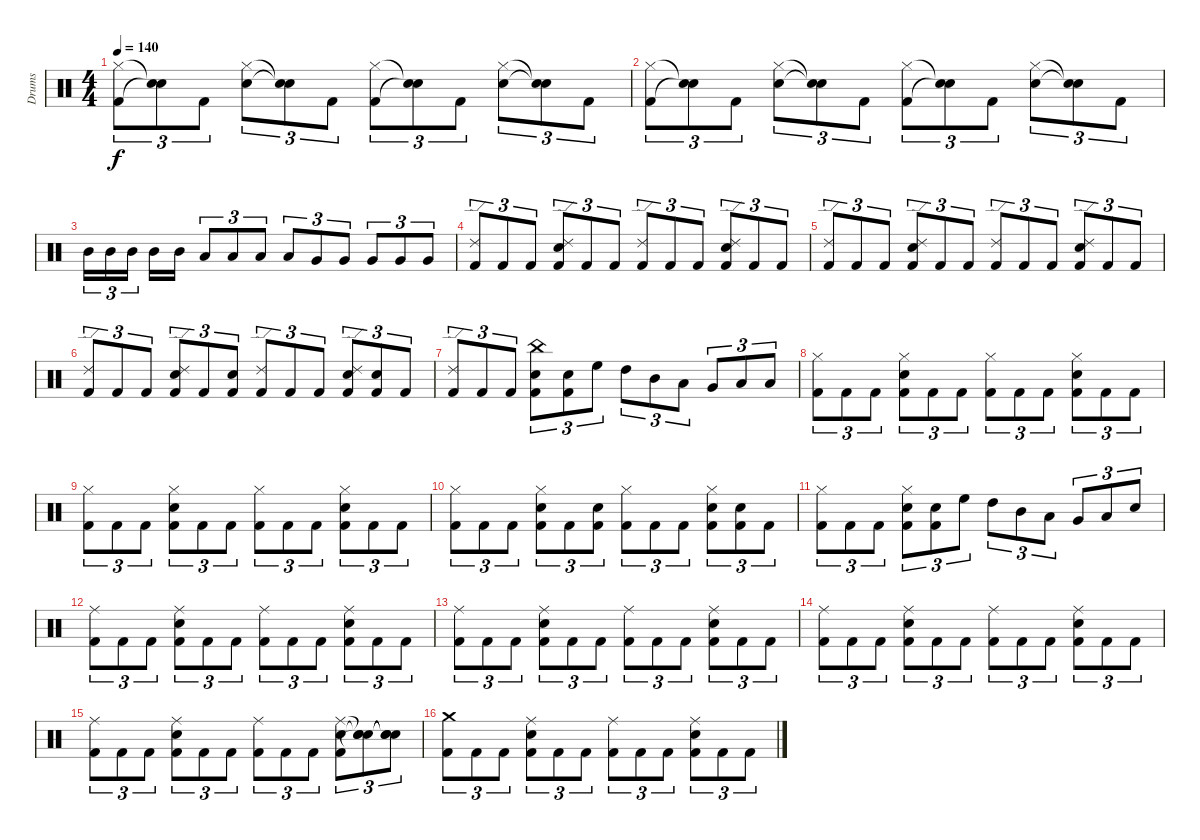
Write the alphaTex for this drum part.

\track ("Drums" "Drums") {instrument percussion}
\staff {score}
\articulation defaults
\ts (4 4)
\tempo 140
\clef neutral
\ks c
("Hi-Hat (closed)" "Kick (hit) 2").8{tu (3 2) dy f} ("Snare (hit)"{t} "Snare (hit)"{t}).8{tu (3 2)} "Kick (hit) 2".8{tu (3 2)} ("Hi-Hat (closed)" "Snare (hit) 2").8{tu (3 2)} ("Snare (hit)"{t} "Snare (hit)"{t}).8{tu (3 2)} "Kick (hit) 2".8{tu (3 2)} ("Hi-Hat (closed)" "Kick (hit) 2").8{tu (3 2)} ("Snare (hit)"{t} "Snare (hit)"{t}).8{tu (3 2)} "Kick (hit) 2".8{tu (3 2)} ("Hi-Hat (closed)" "Snare (hit) 2").8{tu (3 2)} ("Snare (hit)"{t} "Snare (hit)"{t}).8{tu (3 2)} "Kick (hit) 2".8{tu (3 2)} |
("Hi-Hat (closed)" "Kick (hit) 2").8{tu (3 2)} ("Snare (hit)"{t} "Snare (hit)"{t}).8{tu (3 2)} "Kick (hit) 2".8{tu (3 2)} ("Hi-Hat (closed)" "Snare (hit) 2").8{tu (3 2)} ("Snare (hit)"{t} "Snare (hit)"{t}).8{tu (3 2)} "Kick (hit) 2".8{tu (3 2)} ("Hi-Hat (closed)" "Kick (hit) 2").8{tu (3 2)} ("Snare (hit)"{t} "Snare (hit)"{t}).8{tu (3 2)} "Kick (hit) 2".8{tu (3 2)} ("Hi-Hat (closed)" "Snare (hit) 2").8{tu (3 2)} ("Snare (hit)"{t} "Snare (hit)"{t}).8{tu (3 2)} "Kick (hit) 2".8{tu (3 2)} |
"Mid Tom (hit)".16{tu (3 2)} "Mid Tom (hit)".16{tu (3 2)} "Mid Tom (hit)".16{tu (3 2) beam splitsecondary} "Mid Tom (hit)".16 "Mid Tom (hit)".16 "Low Tom (hit)".8{tu (3 2)} "Low Tom (hit)".8{tu (3 2)} "Low Tom (hit)".8{tu (3 2)} "Low Tom (hit)".8{tu (3 2)} "Very Low Tom (hit)".8{tu (3 2)} "Very Low Tom (hit)".8{tu (3 2)} "Very Low Tom (hit)".8{tu (3 2)} "Very Low Tom (hit)".8{tu (3 2)} "Very Low Tom (hit)".8{tu (3 2)} |
("Ride (edge) 2" "Kick (hit) 2").8{tu (3 2)} "Kick (hit) 2".8{tu (3 2)} "Kick (hit) 2".8{tu (3 2)} ("Ride (edge) 2" "Snare (hit) 2" "Kick (hit) 2").8{tu (3 2)} "Kick (hit) 2".8{tu (3 2)} "Kick (hit) 2".8{tu (3 2)} ("Ride (edge) 2" "Kick (hit) 2").8{tu (3 2)} "Kick (hit) 2".8{tu (3 2)} "Kick (hit) 2".8{tu (3 2)} ("Ride (edge) 2" "Snare (hit) 2" "Kick (hit) 2").8{tu (3 2)} "Kick (hit) 2".8{tu (3 2)} "Kick (hit) 2".8{tu (3 2)} |
("Ride (edge) 2" "Kick (hit) 2").8{tu (3 2)} "Kick (hit) 2".8{tu (3 2)} "Kick (hit) 2".8{tu (3 2)} ("Ride (edge) 2" "Snare (hit) 2" "Kick (hit) 2").8{tu (3 2)} "Kick (hit) 2".8{tu (3 2)} "Kick (hit) 2".8{tu (3 2)} ("Ride (edge) 2" "Kick (hit) 2").8{tu (3 2)} "Kick (hit) 2".8{tu (3 2)} "Kick (hit) 2".8{tu (3 2)} ("Ride (edge) 2" "Snare (hit) 2" "Kick (hit) 2").8{tu (3 2)} "Kick (hit) 2".8{tu (3 2)} "Kick (hit) 2".8{tu (3 2)} |
("Ride (edge) 2" "Kick (hit) 2").8{tu (3 2)} "Kick (hit) 2".8{tu (3 2)} "Kick (hit) 2".8{tu (3 2)} ("Ride (edge) 2" "Snare (hit) 2" "Kick (hit) 2").8{tu (3 2)} "Kick (hit) 2".8{tu (3 2)} ("Snare (hit) 2" "Kick (hit) 2").8{tu (3 2)} ("Ride (edge) 2" "Kick (hit) 2").8{tu (3 2)} "Kick (hit) 2".8{tu (3 2)} "Kick (hit) 2".8{tu (3 2)} ("Ride (edge) 2" "Snare (hit) 2" "Kick (hit) 2").8{tu (3 2)} ("Snare (hit) 2" "Kick (hit) 2").8{tu (3 2)} "Kick (hit) 2".8{tu (3 2)} |
("Ride (edge) 2" "Kick (hit) 2").8{tu (3 2)} "Kick (hit) 2".8{tu (3 2)} "Kick (hit) 2".8{tu (3 2)} ("China (hit)" "Snare (hit) 2" "Kick (hit) 2").8{tu (3 2)} ("Snare (hit) 2" "Kick (hit) 2").8{tu (3 2)} "High Floor Tom (hit)".8{tu (3 2)} "High Tom (hit)".8{tu (3 2)} "Mid Tom (hit)".8{tu (3 2)} "Low Tom (hit)".8{tu (3 2)} "Very Low Tom (hit)".8{tu (3 2)} "Low Floor Tom (hit)".8{tu (3 2)} "Low Floor Tom (hit)".8{tu (3 2)} |
("Hi-Hat (closed)" "Kick (hit) 2").8{tu (3 2)} "Kick (hit) 2".8{tu (3 2)} "Kick (hit) 2".8{tu (3 2)} ("Hi-Hat (closed)" "Snare (hit) 2" "Kick (hit) 2").8{tu (3 2)} "Kick (hit) 2".8{tu (3 2)} "Kick (hit) 2".8{tu (3 2)} ("Hi-Hat (closed)" "Kick (hit) 2").8{tu (3 2)} "Kick (hit) 2".8{tu (3 2)} "Kick (hit) 2".8{tu (3 2)} ("Hi-Hat (closed)" "Snare (hit) 2" "Kick (hit) 2").8{tu (3 2)} "Kick (hit) 2".8{tu (3 2)} "Kick (hit) 2".8{tu (3 2)} |
("Hi-Hat (closed)" "Kick (hit) 2").8{tu (3 2)} "Kick (hit) 2".8{tu (3 2)} "Kick (hit) 2".8{tu (3 2)} ("Hi-Hat (closed)" "Snare (hit) 2" "Kick (hit) 2").8{tu (3 2)} "Kick (hit) 2".8{tu (3 2)} "Kick (hit) 2".8{tu (3 2)} ("Hi-Hat (closed)" "Kick (hit) 2").8{tu (3 2)} "Kick (hit) 2".8{tu (3 2)} "Kick (hit) 2".8{tu (3 2)} ("Hi-Hat (closed)" "Snare (hit) 2" "Kick (hit) 2").8{tu (3 2)} "Kick (hit) 2".8{tu (3 2)} "Kick (hit) 2".8{tu (3 2)} |
("Hi-Hat (closed)" "Kick (hit) 2").8{tu (3 2)} "Kick (hit) 2".8{tu (3 2)} "Kick (hit) 2".8{tu (3 2)} ("Hi-Hat (closed)" "Snare (hit) 2" "Kick (hit) 2").8{tu (3 2)} "Kick (hit) 2".8{tu (3 2)} ("Snare (hit) 2" "Kick (hit) 2").8{tu (3 2)} ("Hi-Hat (closed)" "Kick (hit) 2").8{tu (3 2)} "Kick (hit) 2".8{tu (3 2)} "Kick (hit) 2".8{tu (3 2)} ("Hi-Hat (closed)" "Snare (hit) 2" "Kick (hit) 2").8{tu (3 2)} ("Snare (hit) 2" "Kick (hit) 2").8{tu (3 2)} "Kick (hit) 2".8{tu (3 2)} |
("Hi-Hat (closed)" "Kick (hit) 2").8{tu (3 2)} "Kick (hit) 2".8{tu (3 2)} "Kick (hit) 2".8{tu (3 2)} ("Hi-Hat (closed)" "Snare (hit) 2" "Kick (hit) 2").8{tu (3 2)} ("Snare (hit) 2" "Kick (hit) 2").8{tu (3 2)} "High Floor Tom (hit)".8{tu (3 2)} "High Tom (hit)".8{tu (3 2)} "Mid Tom (hit)".8{tu (3 2)} "Low Tom (hit)".8{tu (3 2)} "Very Low Tom (hit)".8{tu (3 2)} "Low Floor Tom (hit)".8{tu (3 2)} "Snare (hit) 2".8{tu (3 2)} |
("Ride (middle)" "Kick (hit) 2").8{tu (3 2)} "Kick (hit) 2".8{tu (3 2)} "Kick (hit) 2".8{tu (3 2)} ("Ride (middle)" "Snare (hit) 2" "Kick (hit) 2").8{tu (3 2)} "Kick (hit) 2".8{tu (3 2)} "Kick (hit) 2".8{tu (3 2)} ("Ride (middle)" "Kick (hit) 2").8{tu (3 2)} "Kick (hit) 2".8{tu (3 2)} "Kick (hit) 2".8{tu (3 2)} ("Ride (middle)" "Snare (hit) 2" "Kick (hit) 2").8{tu (3 2)} "Kick (hit) 2".8{tu (3 2)} "Kick (hit) 2".8{tu (3 2)} |
("Ride (middle)" "Kick (hit) 2").8{tu (3 2)} "Kick (hit) 2".8{tu (3 2)} "Kick (hit) 2".8{tu (3 2)} ("Ride (middle)" "Snare (hit) 2" "Kick (hit) 2").8{tu (3 2)} "Kick (hit) 2".8{tu (3 2)} "Kick (hit) 2".8{tu (3 2)} ("Ride (middle)" "Kick (hit) 2").8{tu (3 2)} "Kick (hit) 2".8{tu (3 2)} "Kick (hit) 2".8{tu (3 2)} ("Ride (middle)" "Snare (hit) 2" "Kick (hit) 2").8{tu (3 2)} "Kick (hit) 2".8{tu (3 2)} "Kick (hit) 2".8{tu (3 2)} |
("Ride (middle)" "Kick (hit) 2").8{tu (3 2)} "Kick (hit) 2".8{tu (3 2)} "Kick (hit) 2".8{tu (3 2)} ("Ride (middle)" "Snare (hit) 2" "Kick (hit) 2").8{tu (3 2)} "Kick (hit) 2".8{tu (3 2)} "Kick (hit) 2".8{tu (3 2)} ("Ride (middle)" "Kick (hit) 2").8{tu (3 2)} "Kick (hit) 2".8{tu (3 2)} "Kick (hit) 2".8{tu (3 2)} ("Ride (middle)" "Snare (hit) 2" "Kick (hit) 2").8{tu (3 2)} "Kick (hit) 2".8{tu (3 2)} "Kick (hit) 2".8{tu (3 2)} |
("Ride (middle)" "Kick (hit) 2").8{tu (3 2)} "Kick (hit) 2".8{tu (3 2)} "Kick (hit) 2".8{tu (3 2)} ("Ride (middle)" "Snare (hit) 2" "Kick (hit) 2").8{tu (3 2)} "Kick (hit) 2".8{tu (3 2)} "Kick (hit) 2".8{tu (3 2)} ("Ride (middle)" "Kick (hit) 2").8{tu (3 2)} "Kick (hit) 2".8{tu (3 2)} "Kick (hit) 2".8{tu (3 2)} ("Ride (middle)" "Snare (hit) 2" "Kick (hit) 2").8{tu (3 2)} ("Snare (hit)"{t} "Snare (hit)"{t} "Snare (hit)"{t}).8{tu (3 2)} ("Snare (hit)"{t} "Snare (hit)"{t} "Snare (hit)"{t}).8{tu (3 2)} |
("Crash medium (hit)" "Kick (hit) 2").8{tu (3 2)} "Kick (hit) 2".8{tu (3 2)} "Kick (hit) 2".8{tu (3 2)} ("Ride (middle)" "Snare (hit) 2" "Kick (hit) 2").8{tu (3 2)} "Kick (hit) 2".8{tu (3 2)} "Kick (hit) 2".8{tu (3 2)} ("Ride (middle)" "Kick (hit) 2").8{tu (3 2)} "Kick (hit) 2".8{tu (3 2)} "Kick (hit) 2".8{tu (3 2)} ("Ride (middle)" "Snare (hit) 2" "Kick (hit) 2").8{tu (3 2)} "Kick (hit) 2".8{tu (3 2)} "Kick (hit) 2".8{tu (3 2)}
